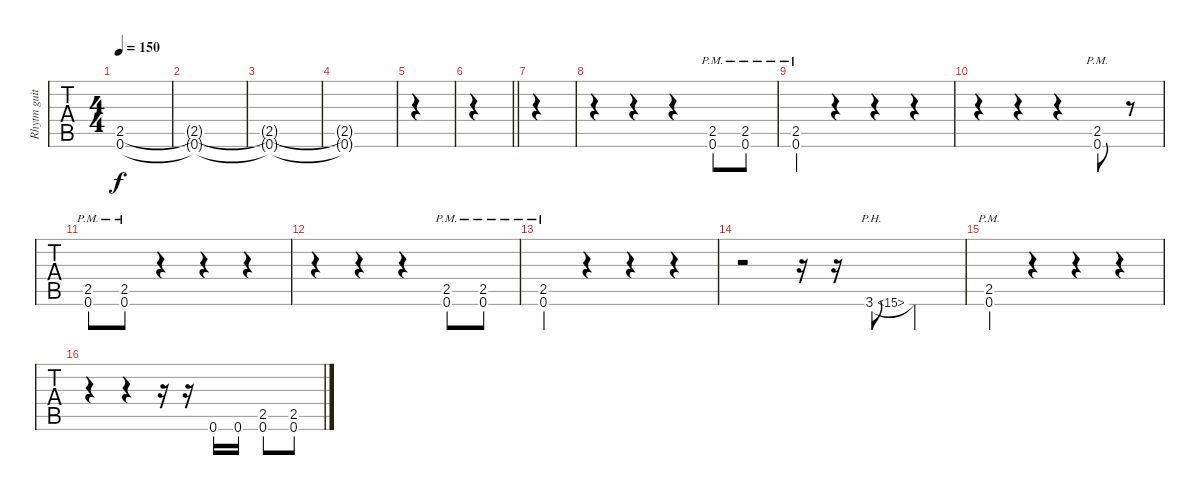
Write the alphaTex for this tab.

\track ("Rhytm guitar" "Rhytm guit") {instrument distortionguitar}
\staff {tabs}
\tuning (D4 A3 F3 C3 G2 D2) {hide}
\ts (4 4)
\tempo 150
\clef g2
\ks c
(2.5{t} 0.6{t}).1{dy f} |
(2.5{t} 0.6{t}).1 |
(2.5{t} 0.6{t}).1 |
(2.5{t} 0.6{t}).1 |
|
\barLineRight lightlight
|
|
r.4 r.4 r.4 (2.5{pm} 0.6).8 (2.5{pm} 0.6).8 |
(2.5{pm} 0.6).4 r.4 r.4 r.4 |
r.4 r.4 r.4 (2.5 0.6{pm}).8 r.8 |
(2.5{pm} 0.6).8 (2.5{pm} 0.6).8 r.4 r.4 r.4 |
r.4 r.4 r.4 (2.5{pm} 0.6).8 (2.5{pm} 0.6).8 |
(2.5{pm} 0.6).4 r.4 r.4 r.4 |
r.2 r.16 r.16 3.6{ph 12}.8 3.6{t}.4 |
(2.5{pm} 0.6).4 r.4 r.4 r.4 |
r.4 r.4 r.16 r.16 0.6.16 0.6.16 (2.5 0.6).8 (2.5 0.6).8
